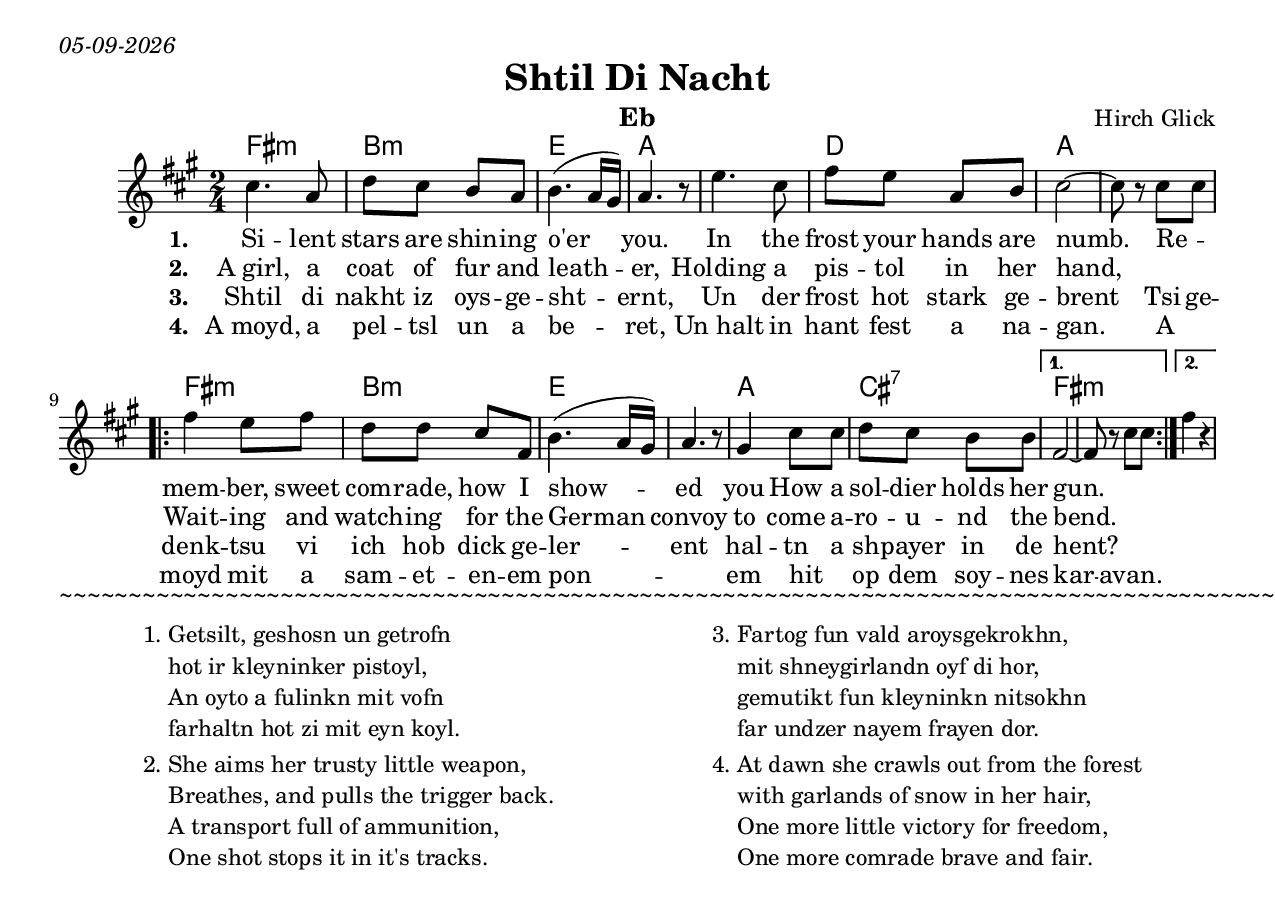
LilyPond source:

\version "2.20.0"
\include "english.ly"
\pointAndClickOff
\paper{
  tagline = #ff
  print-all-headers = ##t
  #(set-paper-size "letter")
}
date = #(strftime "%d-%m-%Y" (localtime (current-time)))

\markup{ \italic{ \date }  }

%\markup{ Got something to say? }

global = {
  \clef treble
  \key d \minor
  \time 2/4
  \set Score.markFormatter = #format-mark-box-alphabet
}

%#################################### Melody ########################
%melody =  \transpose c d \relative c {  %transpose for clarinet
melody = \relative c' {
  \global
  %\partial 4 g4    %lead in notes

  a4. f8
  bf8 a g f
  g4.(f16 e)
  f4. r8

  c'4. a8
  d8 c f, g
  a2~
  a8 r a a

  \repeat volta 2{
    d4 c8 d
    bf8 bf a d,
    g4.(f16 e)
    f4. r8
    e4 a8 a
    %c8 bf a g|
    bf8 a g g
  }
  \alternative{
    {d2~ d8 r8 a'8 a8}
    {d4 r}
  }

}
%################################# Lyrics #####################
\addlyrics{
  \set stanza = #"1. "
  Si -- lent stars are shin -- ing o'er you.
  In the frost your hands are numb.
  Re -- _ mem -- ber, sweet com -- rade, how I show -- ed you
  How a sol -- dier holds her gun.
}
\addlyrics {
  \set stanza = #"2. "
  A_girl, a coat of fur and leath -- er,
  Holding a pis -- tol in her hand,
  _ _ Wait -- ing and watch -- ing for the German
  convoy to come a -- ro -- u -- nd the bend.
}

\addlyrics{ \set stanza = #"3. "
            Shtil di nakht iz oys -- ge -- sht -- ernt,
            Un der frost hot stark ge -- brent
            Tsi ge -- denk -- tsu vi ich hob dick ge -- ler -- ent
            hal -- tn a sh -- payer in de hent?
}
\addlyrics{ \set stanza = #"4. "
            A_moyd, a pel -- tsl un a be -- ret,
            Un_halt in hant fest a na -- gan.
            A _  moyd mit a sam -- et -- en -- em pon -- _ em
            hit _ op dem soy -- nes kar -- avan.
}
%################################# Chords #######################
harmonies = \chordmode {
  d2:m
  g2:m
  c2
  f2*2
  bf2
  f4*4


  d2:m
  g2:m
  c2*2
  f2
  a2:7
  d2:m

}

\score {\transpose c a
  % transpose score below
  \transpose d a
  <<
    \new ChordNames {
      \set chordChanges = ##f
      \harmonies
    }
    \new Staff   \melody
  >>
  \header{
    title= "Shtil Di Nacht"
    subtitle=""
    composer= "Hirch Glick"
    instrument = "Eb"
    arranger= ""
  }
  \layout{indent = 1.0\cm}
  \midi {
    \tempo 4 = 120

    % \midi { }
  }
}

\markup{~~~~~~~~~~~~~~~~~~~~~~~~~~~~~~~~~~~~~~~~~~~~~~~~~~~~~~~~~~~~~~~~~~~~~~~~~~~~~~~~~~~~~~~~ }
\markup{}
\markup{}
% more verses:
\markup{}
\markup {
  % \font-size #2
  \fill-line {
    \hspace #0.1 % distance from left margin
    \column {
      \line { "1."
              \column {
                "Getsilt, geshosn un getrofn"
                "hot ir kleyninker pistoyl,"
                "An oyto a fulinkn mit vofn"
                "farhaltn hot zi mit eyn koyl."
              }
      }
      \hspace #0.2 % vertical distance between verses
      \line { "2."
              \column {
                "She aims her trusty little weapon,"
                "Breathes, and pulls the trigger back."
                "A transport full of ammunition,"
                "One shot stops it in it's tracks."
              }
      }
    }
    \hspace #0.1  % horiz. distance between columns
    \column {
      \line { "3."
              \column {
                "Fartog fun vald aroysgekrokhn,"
                "mit shneygirlandn oyf di hor,"
                "gemutikt fun kleyninkn nitsokhn"
                "far undzer nayem frayen dor. "
                ""
              }
      }
      \hspace #0.2 % distance between verses
      \line { "4."
              \column {
                "At dawn she crawls out from the forest"
                "with garlands of snow in her hair,"
                "One more little victory for freedom,"
                "One more comrade brave and fair."
              }
      }
    }
    \hspace #0.1 % distance to right margin
  }
}

%}
